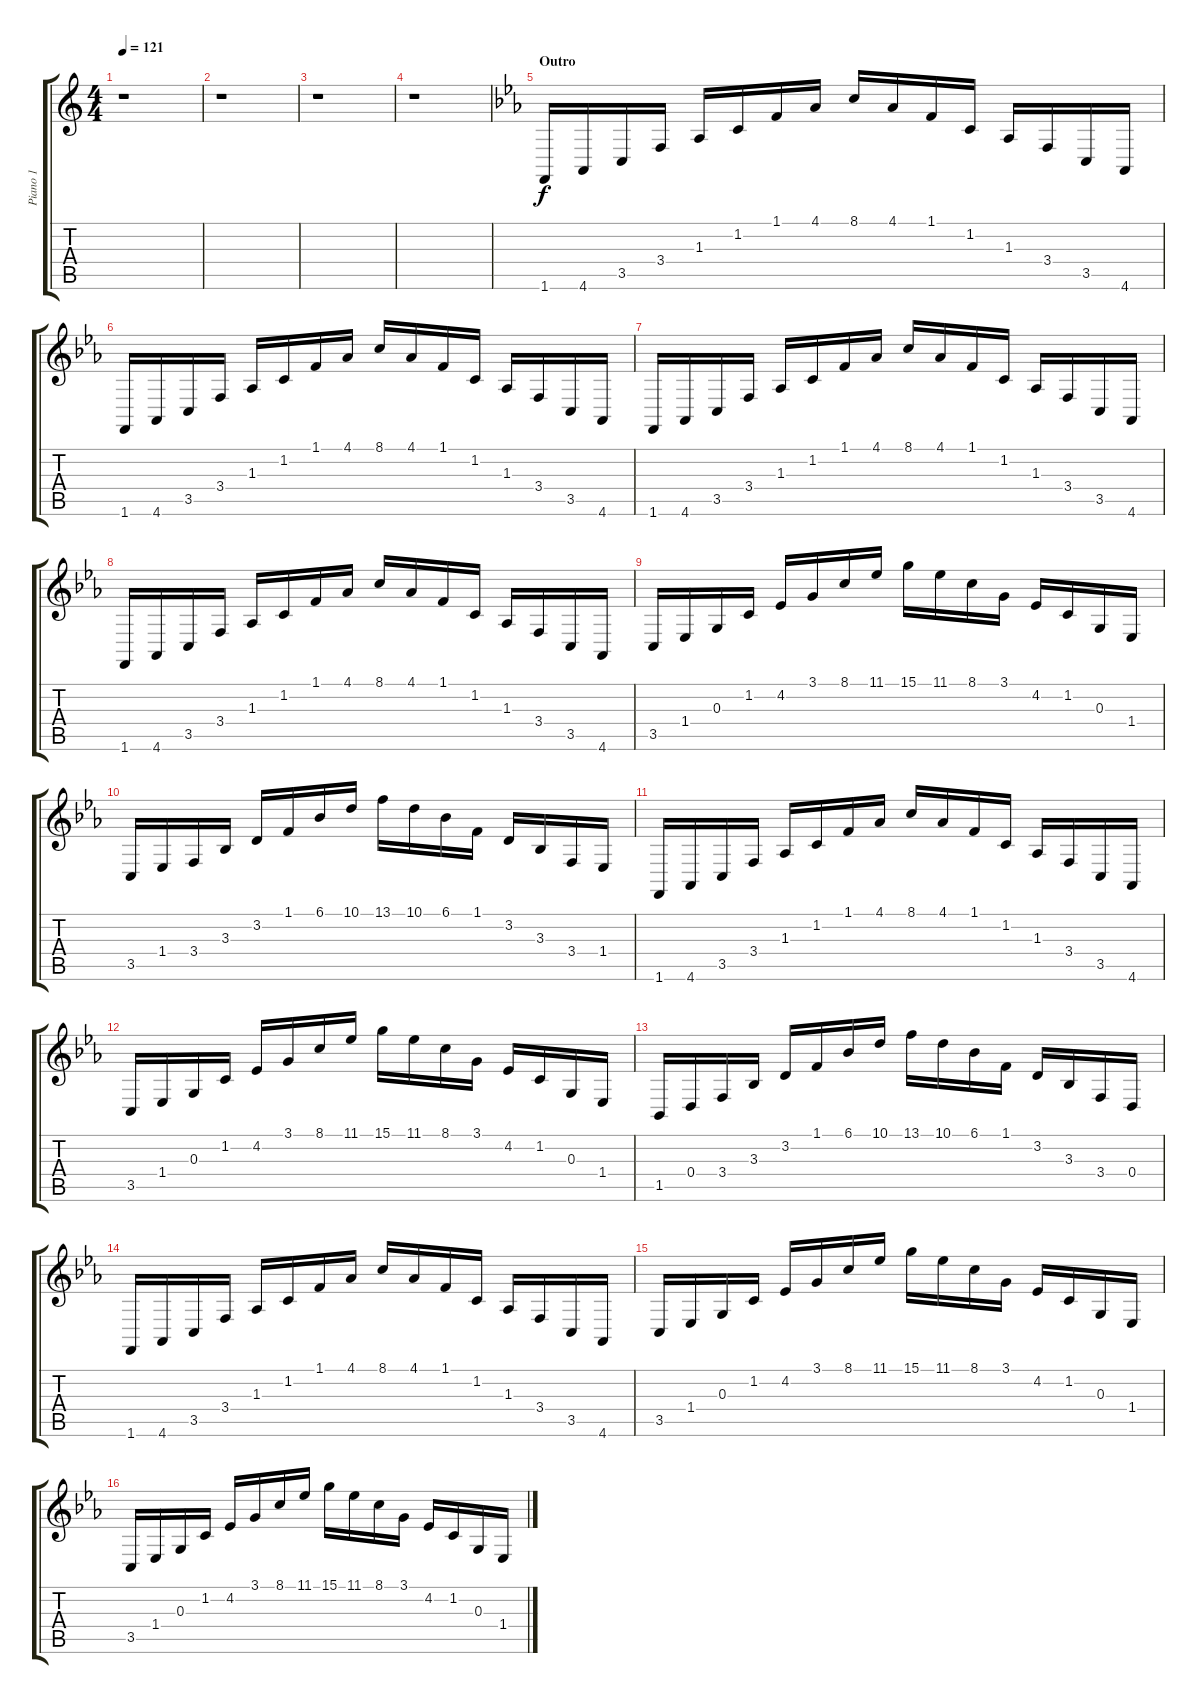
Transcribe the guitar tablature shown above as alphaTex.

\track ("Piano 1" "Piano 1") {instrument fx8scifi}
\staff {score tabs}
\tuning (E4 B3 G3 D3 A2 E2) {hide}
\ts (4 4)
\tempo 121
\clef g2
\ks c
r.1{dy f} |
r.1 |
r.1 |
r.1 |
\section ("" "Outro")
\ks eb
1.6.16 4.6.16 3.5.16 3.4.16 1.3.16 1.2.16 1.1.16 4.1.16 8.1.16 4.1.16 1.1.16 1.2.16 1.3.16 3.4.16 3.5.16 4.6.16 |
1.6.16 4.6.16 3.5.16 3.4.16 1.3.16 1.2.16 1.1.16 4.1.16 8.1.16 4.1.16 1.1.16 1.2.16 1.3.16 3.4.16 3.5.16 4.6.16 |
1.6.16 4.6.16 3.5.16 3.4.16 1.3.16 1.2.16 1.1.16 4.1.16 8.1.16 4.1.16 1.1.16 1.2.16 1.3.16 3.4.16 3.5.16 4.6.16 |
1.6.16 4.6.16 3.5.16 3.4.16 1.3.16 1.2.16 1.1.16 4.1.16 8.1.16 4.1.16 1.1.16 1.2.16 1.3.16 3.4.16 3.5.16 4.6.16 |
3.5.16 1.4.16 0.3.16 1.2.16 4.2.16 3.1.16 8.1.16 11.1.16 15.1.16 11.1.16 8.1.16 3.1.16 4.2.16 1.2.16 0.3.16 1.4.16 |
3.5.16 1.4.16 3.4.16 3.3.16 3.2.16 1.1.16 6.1.16 10.1.16 13.1.16 10.1.16 6.1.16 1.1.16 3.2.16 3.3.16 3.4.16 1.4.16 |
1.6.16 4.6.16 3.5.16 3.4.16 1.3.16 1.2.16 1.1.16 4.1.16 8.1.16 4.1.16 1.1.16 1.2.16 1.3.16 3.4.16 3.5.16 4.6.16 |
3.5.16 1.4.16 0.3.16 1.2.16 4.2.16 3.1.16 8.1.16 11.1.16 15.1.16 11.1.16 8.1.16 3.1.16 4.2.16 1.2.16 0.3.16 1.4.16 |
1.5.16 0.4.16 3.4.16 3.3.16 3.2.16 1.1.16 6.1.16 10.1.16 13.1.16 10.1.16 6.1.16 1.1.16 3.2.16 3.3.16 3.4.16 0.4.16 |
1.6.16{volume 0} 4.6.16 3.5.16 3.4.16 1.3.16 1.2.16 1.1.16 4.1.16 8.1.16 4.1.16 1.1.16 1.2.16 1.3.16 3.4.16 3.5.16 4.6.16 |
3.5.16 1.4.16 0.3.16 1.2.16 4.2.16 3.1.16 8.1.16 11.1.16 15.1.16 11.1.16 8.1.16 3.1.16 4.2.16 1.2.16 0.3.16 1.4.16 |
3.5.16 1.4.16 0.3.16 1.2.16 4.2.16 3.1.16 8.1.16 11.1.16 15.1.16 11.1.16 8.1.16 3.1.16 4.2.16 1.2.16 0.3.16 1.4.16
